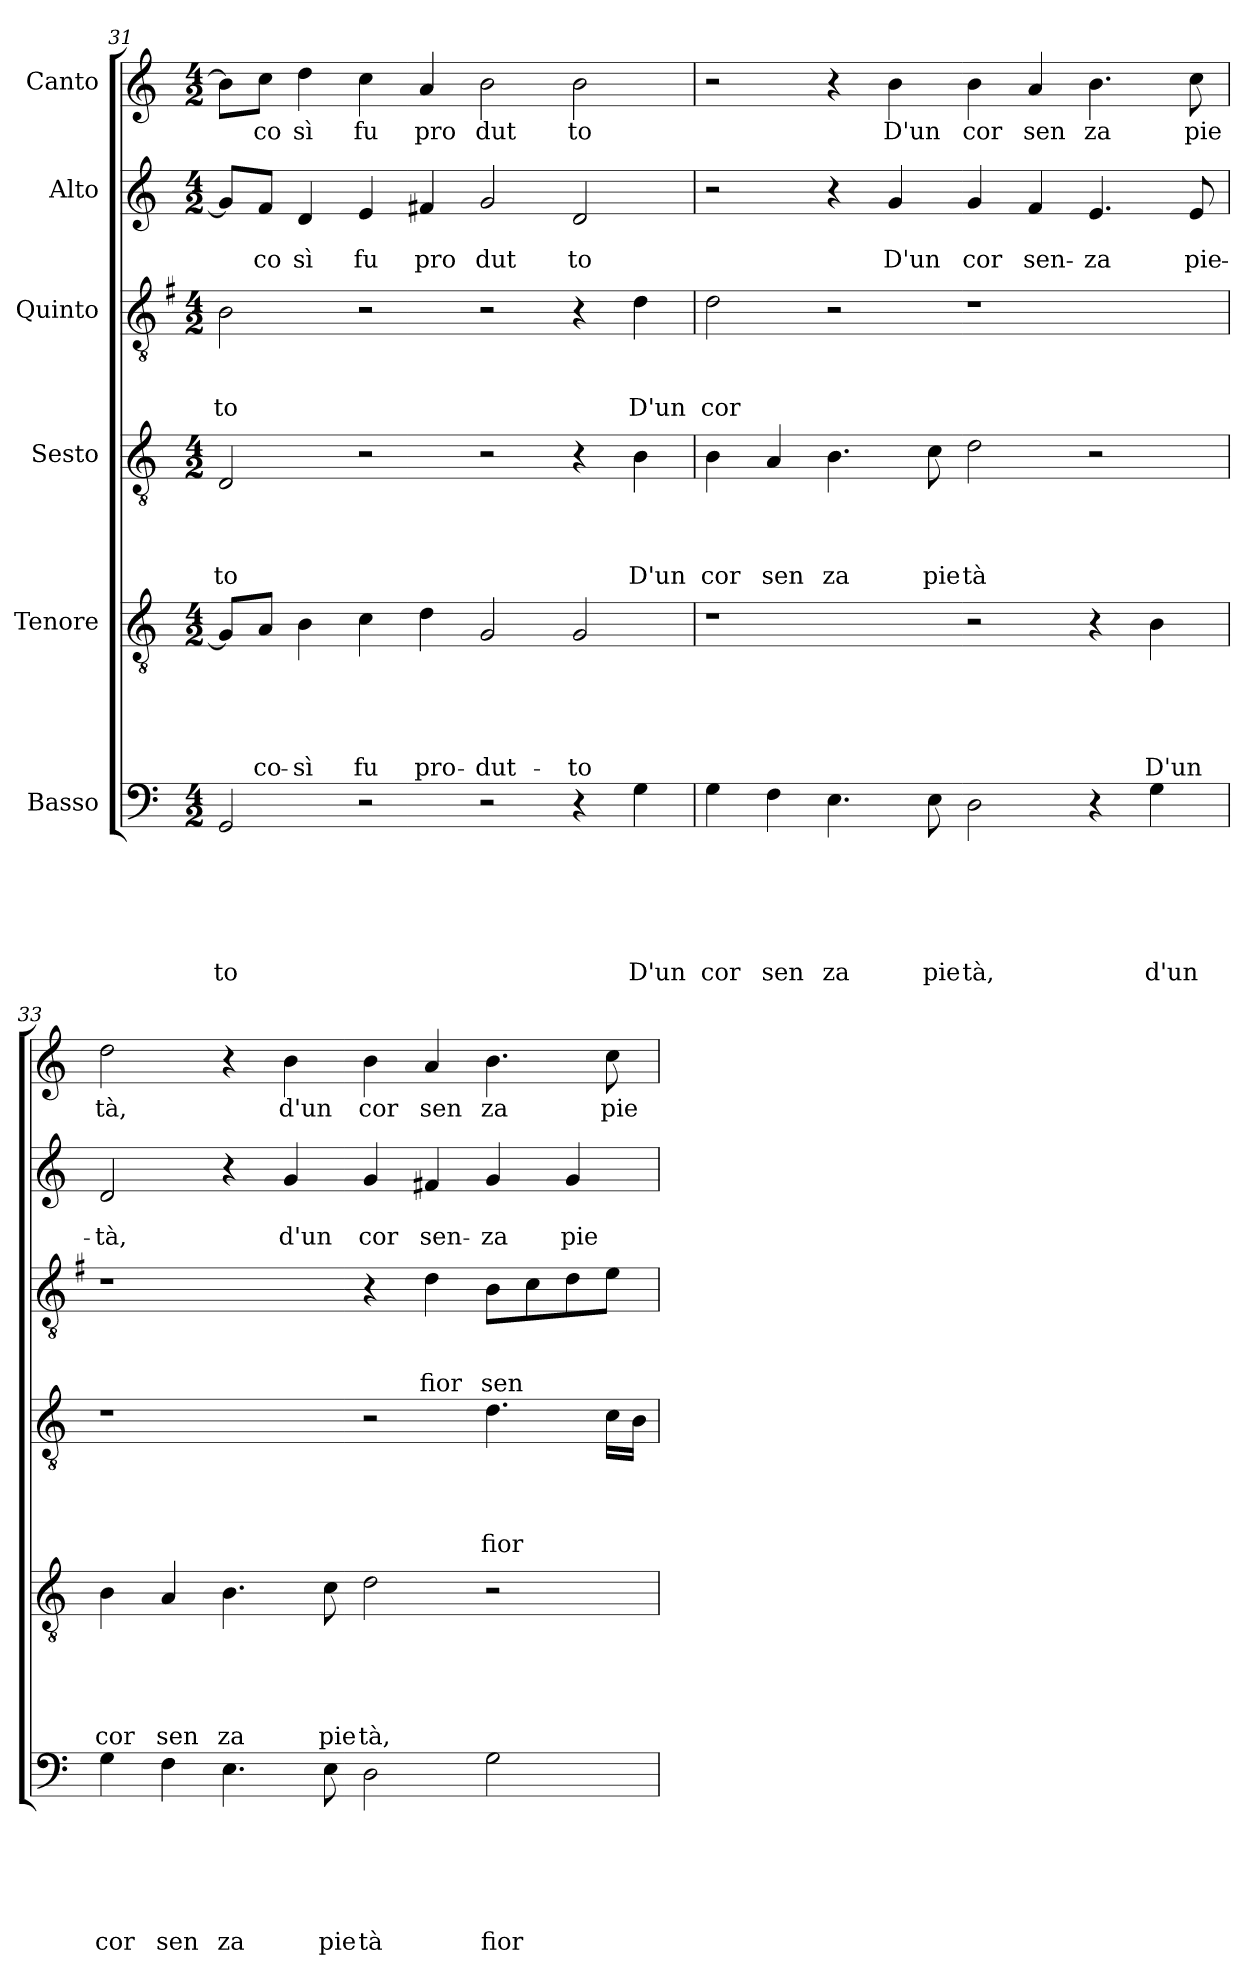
**kern	**text	**text	**text	**text	**text	**text	**kern	**text	**text	**text	**text	**text	**kern	**text	**text	**text	**text	**kern	**text	**text	**text	**kern	**text	**text	**kern	**text
*part6	*part6	*part6	*part6	*part6	*part6	*part6	*part5	*part5	*part5	*part5	*part5	*part5	*part4	*part4	*part4	*part4	*part4	*part3	*part3	*part3	*part3	*part2	*part2	*part2	*part1	*part1
*staff6	*staff6	*staff6	*staff6	*staff6	*staff6	*staff6	*staff5	*staff5	*staff5	*staff5	*staff5	*staff5	*staff4	*staff4	*staff4	*staff4	*staff4	*staff3	*staff3	*staff3	*staff3	*staff2	*staff2	*staff2	*staff1	*staff1
*I"Basso	*	*	*	*	*	*	*I"Tenore	*	*	*	*	*	*I"Sesto	*	*	*	*	*I"Quinto	*	*	*	*I"Alto	*	*	*I"Canto	*
*clefF4	*	*	*	*	*	*	*clefGv2	*	*	*	*	*	*clefGv2	*	*	*	*	*clefGv2	*	*	*	*clefG2	*	*	*clefG2	*
*	*	*	*	*	*	*	*	*	*	*	*	*	*	*	*	*	*	*ITrd-3c-5	*	*	*	*	*	*	*	*
*k[]	*	*	*	*	*	*	*k[]	*	*	*	*	*	*k[]	*	*	*	*	*k[]	*	*	*	*k[]	*	*	*k[]	*
*C:	*	*	*	*	*	*	*C:	*	*	*	*	*	*C:	*	*	*	*	*C:	*	*	*	*C:	*	*	*C:	*
*M4/2	*	*	*	*	*	*	*M4/2	*	*	*	*	*	*M4/2	*	*	*	*	*M4/2	*	*	*	*M4/2	*	*	*M4/2	*
=31	=31	=31	=31	=31	=31	=31	=31	=31	=31	=31	=31	=31	=31	=31	=31	=31	=31	=31	=31	=31	=31	=31	=31	=31	=31	=31
!	!	!	!	!	!	!LO:LY:b	!	!	!	!	!	!	!	!	!	!	!LO:LY:b	!	!	!	!LO:LY:b	!	!	!	!	!
2GG/	.	.	.	.	.	-to	8G/L]	.	.	.	.	.	2D/	.	.	.	-to	2e\	.	.	to	8g/L]	.	.	8b\L]	.
!	!	!	!	!	!	!	!	!	!	!	!	!LO:LY:b	!	!	!	!	!	!	!	!	!	!	!	!LO:LY:b	!	!LO:LY:b
.	.	.	.	.	.	.	8A/J	.	.	.	.	co-	.	.	.	.	.	.	.	.	.	8f/J	.	co	8cc\J	co
!	!	!	!	!	!	!	!	!	!	!	!	!LO:LY:b	!	!	!	!	!	!	!	!	!	!	!	!LO:LY:b	!	!LO:LY:b
.	.	.	.	.	.	.	4B\	.	.	.	.	-sì	.	.	.	.	.	.	.	.	.	4d/	.	sì	4dd\	sì
!	!	!	!	!	!	!	!	!	!	!	!	!LO:LY:b	!	!	!	!	!	!	!	!	!	!	!	!LO:LY:b	!	!LO:LY:b
2r	.	.	.	.	.	.	4c\	.	.	.	.	fu	2r	.	.	.	.	2r	.	.	.	4e/	.	fu	4cc\	fu
!	!	!	!	!	!	!	!	!	!	!	!	!LO:LY:b	!	!	!	!	!	!	!	!	!	!	!	!LO:LY:b	!	!LO:LY:b
.	.	.	.	.	.	.	4d\	.	.	.	.	pro-	.	.	.	.	.	.	.	.	.	4f#X/	.	pro	4a/	pro
!	!	!	!	!	!	!	!	!	!	!	!	!LO:LY:b	!	!	!	!	!	!	!	!	!	!	!	!LO:LY:b	!	!LO:LY:b
2r	.	.	.	.	.	.	2G/	.	.	.	.	-dut-	2r	.	.	.	.	2r	.	.	.	2g/	.	dut	2b\	dut
!	!	!	!	!	!	!	!	!	!	!	!	!LO:LY:b	!	!	!	!	!	!	!	!	!	!	!	!LO:LY:b	!	!LO:LY:b
4r	.	.	.	.	.	.	2G/	.	.	.	.	-to	4r	.	.	.	.	4r	.	.	.	2d/	.	to	2b\	to
!	!	!	!	!	!	!LO:LY:b	!	!	!	!	!	!	!	!	!	!	!LO:LY:b	!	!	!	!LO:LY:b	!	!	!	!	!
4G\	.	.	.	.	.	D'un	.	.	.	.	.	.	4B\	.	.	.	D'un	4g\	.	.	D'un	.	.	.	.	.
!!LO:LB:g=z
=32	=32	=32	=32	=32	=32	=32	=32	=32	=32	=32	=32	=32	=32	=32	=32	=32	=32	=32	=32	=32	=32	=32	=32	=32	=32	=32
!	!	!	!	!	!	!LO:LY:b	!	!	!	!	!	!	!	!	!	!	!LO:LY:b	!	!	!	!LO:LY:b	!	!	!	!	!
4G\	.	.	.	.	.	cor	1r	.	.	.	.	.	4B\	.	.	.	cor	2g\	.	.	cor	2r	.	.	2r	.
!	!	!	!	!	!	!LO:LY:b	!	!	!	!	!	!	!	!	!	!	!LO:LY:b	!	!	!	!	!	!	!	!	!
4F\	.	.	.	.	.	sen	.	.	.	.	.	.	4A/	.	.	.	sen	.	.	.	.	.	.	.	.	.
!	!	!	!	!	!	!LO:LY:b	!	!	!	!	!	!	!	!	!	!	!LO:LY:b	!	!	!	!	!	!	!	!	!
4.E\	.	.	.	.	.	za	.	.	.	.	.	.	4.B\	.	.	.	za	2r	.	.	.	4r	.	.	4r	.
!	!	!	!	!	!	!	!	!	!	!	!	!	!	!	!	!	!	!	!	!	!	!	!	!LO:LY:b	!	!LO:LY:b
.	.	.	.	.	.	.	.	.	.	.	.	.	.	.	.	.	.	.	.	.	.	4g/	.	D'un	4b\	D'un
!	!	!	!	!	!	!LO:LY:b	!	!	!	!	!	!	!	!	!	!	!LO:LY:b	!	!	!	!	!	!	!	!	!
8E\	.	.	.	.	.	pie	.	.	.	.	.	.	8c\	.	.	.	pie	.	.	.	.	.	.	.	.	.
!	!	!	!	!	!	!LO:LY:b	!	!	!	!	!	!	!	!	!	!	!LO:LY:b	!	!	!	!	!	!	!LO:LY:b	!	!LO:LY:b
2D\	.	.	.	.	.	tà,	2r	.	.	.	.	.	2d\	.	.	.	tà	1r	.	.	.	4g/	.	cor	4b\	cor
!	!	!	!	!	!	!	!	!	!	!	!	!	!	!	!	!	!	!	!	!	!	!	!	!LO:LY:b	!	!LO:LY:b
.	.	.	.	.	.	.	.	.	.	.	.	.	.	.	.	.	.	.	.	.	.	4f/	.	sen-	4a/	sen
!	!	!	!	!	!	!	!	!	!	!	!	!	!	!	!	!	!	!	!	!	!	!	!	!LO:LY:b	!	!LO:LY:b
4r	.	.	.	.	.	.	4r	.	.	.	.	.	2r	.	.	.	.	.	.	.	.	4.e/	.	-za	4.b\	za
!	!	!	!	!	!	!LO:LY:b	!	!	!	!	!	!LO:LY:b	!	!	!	!	!	!	!	!	!	!	!	!	!	!
4G\	.	.	.	.	.	d'un	4B\	.	.	.	.	D'un	.	.	.	.	.	.	.	.	.	.	.	.	.	.
!	!	!	!	!	!	!	!	!	!	!	!	!	!	!	!	!	!	!	!	!	!	!	!	!LO:LY:b	!	!LO:LY:b
.	.	.	.	.	.	.	.	.	.	.	.	.	.	.	.	.	.	.	.	.	.	8e/	.	pie-	8cc\	pie
=33	=33	=33	=33	=33	=33	=33	=33	=33	=33	=33	=33	=33	=33	=33	=33	=33	=33	=33	=33	=33	=33	=33	=33	=33	=33	=33
!	!	!	!	!	!	!LO:LY:b	!	!	!	!	!	!LO:LY:b	!	!	!	!	!	!	!	!	!	!	!	!LO:LY:b	!	!LO:LY:b
4G\	.	.	.	.	.	cor	4B\	.	.	.	.	cor	1r	.	.	.	.	1r	.	.	.	2d/	.	-tà,	2dd\	tà,
!	!	!	!	!	!	!LO:LY:b	!	!	!	!	!	!LO:LY:b	!	!	!	!	!	!	!	!	!	!	!	!	!	!
4F\	.	.	.	.	.	sen	4A/	.	.	.	.	sen	.	.	.	.	.	.	.	.	.	.	.	.	.	.
!	!	!	!	!	!	!LO:LY:b	!	!	!	!	!	!LO:LY:b	!	!	!	!	!	!	!	!	!	!	!	!	!	!
4.E\	.	.	.	.	.	za	4.B\	.	.	.	.	za	.	.	.	.	.	.	.	.	.	4r	.	.	4r	.
!	!	!	!	!	!	!	!	!	!	!	!	!	!	!	!	!	!	!	!	!	!	!	!	!LO:LY:b	!	!LO:LY:b
.	.	.	.	.	.	.	.	.	.	.	.	.	.	.	.	.	.	.	.	.	.	4g/	.	d'un	4b\	d'un
!	!	!	!	!	!	!LO:LY:b	!	!	!	!	!	!LO:LY:b	!	!	!	!	!	!	!	!	!	!	!	!	!	!
8E\	.	.	.	.	.	pie	8c\	.	.	.	.	pie	.	.	.	.	.	.	.	.	.	.	.	.	.	.
!	!	!	!	!	!	!LO:LY:b	!	!	!	!	!	!LO:LY:b	!	!	!	!	!	!	!	!	!	!	!	!LO:LY:b	!	!LO:LY:b
2D\	.	.	.	.	.	tà	2d\	.	.	.	.	tà,	2r	.	.	.	.	4r	.	.	.	4g/	.	cor	4b\	cor
!	!	!	!	!	!	!	!	!	!	!	!	!	!	!	!	!	!	!	!	!	!LO:LY:b	!	!	!LO:LY:b	!	!LO:LY:b
.	.	.	.	.	.	.	.	.	.	.	.	.	.	.	.	.	.	4g\	.	.	fior	4f#X/	.	sen-	4a/	sen
!	!	!	!	!	!	!LO:LY:b	!	!	!	!	!	!	!	!	!	!	!LO:LY:b	!	!	!	!LO:LY:b	!	!	!LO:LY:b	!	!LO:LY:b
2G\	.	.	.	.	.	fior	2r	.	.	.	.	.	4.d\	.	.	.	fior	8e\L	.	.	sen	4g/	.	-za	4.b\	za
.	.	.	.	.	.	.	.	.	.	.	.	.	.	.	.	.	.	8f\	.	.	.	.	.	.	.	.
!	!	!	!	!	!	!	!	!	!	!	!	!	!	!	!	!	!	!	!	!	!	!	!	!LO:LY:b	!	!
.	.	.	.	.	.	.	.	.	.	.	.	.	.	.	.	.	.	8g\	.	.	.	4g/	.	pie-	.	.
!	!	!	!	!	!	!	!	!	!	!	!	!	!	!	!	!	!	!	!	!	!	!	!	!	!	!LO:LY:b
.	.	.	.	.	.	.	.	.	.	.	.	.	16c\LL	.	.	.	.	8a\J	.	.	.	.	.	.	8cc\	pie
.	.	.	.	.	.	.	.	.	.	.	.	.	16B\JJ	.	.	.	.	.	.	.	.	.	.	.	.	.
=	=	=	=	=	=	=	=	=	=	=	=	=	=	=	=	=	=	=	=	=	=	=	=	=	=	=
*-	*-	*-	*-	*-	*-	*-	*-	*-	*-	*-	*-	*-	*-	*-	*-	*-	*-	*-	*-	*-	*-	*-	*-	*-	*-	*-
